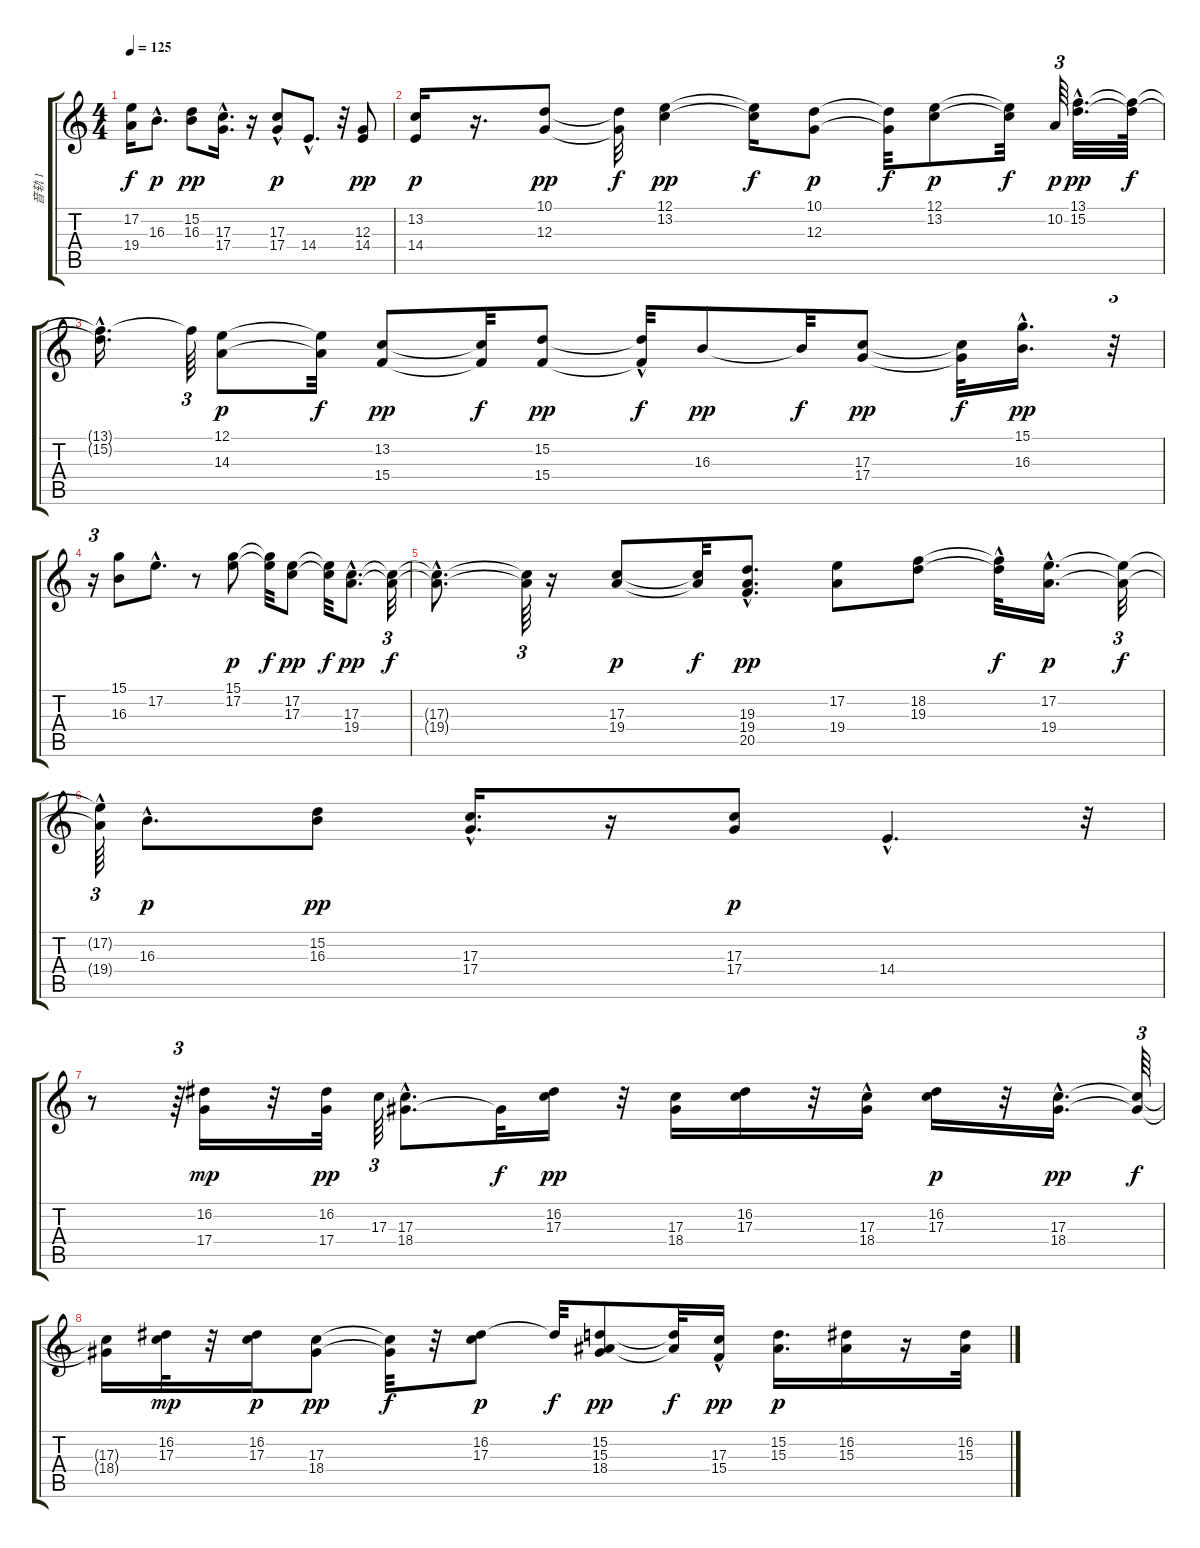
\track ("音轨 1" "音轨 1") {instrument electricpiano1}
\staff {score tabs}
\tuning (E4 B3 G3 D3 A2 E2) {hide}
\ts (4 4)
\tempo 125
\clef g2
\ks c
(17.2{t} 19.4{t}).16{dy f} 16.3{hac}.8{d dy p} (15.2 16.3).8{dy pp} (17.3{hac} 17.4{hac}).16{d} r.16 (17.3{hac} 17.4).8{dy p} 14.4{hac}.8{d} r.32 (12.3 14.4).8{dy pp} |
(13.2 14.4).16{dy p} r.16{d} (10.1 12.3).8{dy pp} (10.1{t} 12.3{t}).32{dy f} (12.1 13.2).4{dy pp} (12.1{t} 13.2{t}).16{dy f} (10.1 12.3).8{dy p} (10.1{t} 12.3{t}).32{dy f} (12.1 13.2).8{dy p} (12.1{t} 13.2{t}).32{dy f} 10.2.64{tu (3 2) dy p} (13.1{hac} 15.2{hac}).32{d dy pp} (13.1{t} 15.2{t}).64{dy f} |
(13.1{hac t} 15.2{hac t}).16{d} 13.1{t}.64{tu (3 2)} (12.1 14.3).8{dy p} (12.1{t} 14.3{t}).32{dy f} (13.2 15.4).8{dy pp} (13.2{t} 15.4{t}).32{dy f} (15.2 15.4).8{dy pp} (15.2{hac t} 15.4{t}).32{dy f} 16.3.8{dy pp} 16.3{t}.32{dy f} (17.3 17.4).8{dy pp} (17.3{t} 17.4{t}).32{dy f} (15.1 16.3{hac}).16{d dy pp} r.32{tu (3 2)} |
r.16{tu (3 2)} (15.1 16.3).8 17.2{hac}.8{d} r.8 (15.1 17.2).8{dy p} (15.1{t} 17.2{t}).32{dy f} (17.2 17.3).8{dy pp} (17.2{t} 17.3{t}).32{dy f} (17.3{hac} 19.4{hac}).8{d dy pp} (17.3{t} 19.4{t}).32{tu (3 2) dy f} |
(17.3{hac t} 19.4{hac t}).8{d} (17.3{t} 19.4{t}).64{tu (3 2)} r.16 (17.3 19.4).8{dy p} (17.3{t} 19.4{t}).32{dy f} (19.3{hac} 19.4 20.5{hac}).8{d dy pp} (17.2 19.4).8 (18.2 19.3).8 (18.2{hac t} 19.3{t}).32{dy f} (17.2{hac} 19.4{hac}).16{d dy p} (17.2{t} 19.4{t}).32{tu (3 2) dy f} |
(17.2{hac t} 19.4{t}).64{tu (3 2)} 16.3{hac}.8{d dy p} (15.2 16.3).8{dy pp} (17.3{hac} 17.4{hac}).16{d} r.16 (17.3 17.4).8{dy p} 14.4{hac}.4{d} r.32{tu (3 2)} |
r.8 r.64{tu (3 2)} (16.2 17.4).16{dy mp} r.32 (16.2 17.4).32{dy pp} 17.3.64{tu (3 2)} (17.3 18.4{hac}).8{d} 18.4{t}.32{dy f} (16.2 17.3).16{dy pp} r.32 (17.3 18.4).16 (16.2 17.3).16 r.32 (17.3 18.4{hac}).16 (16.2 17.3).16{dy p} r.32 (17.3{hac} 18.4{hac}).16{d dy pp} (17.3{t} 18.4{t}).64{tu (3 2) dy f} |
(17.3{t} 18.4{t}).16 (16.2 17.3).32{dy mp} r.32 (16.2 17.3).16{dy p} (17.3 18.4).8{dy pp} (17.3{t} 18.4{t}).32{dy f} r.32 (16.2 17.3).8{dy p} 16.2{t}.32{dy f} (15.2 15.3 18.4).8{dy pp} (15.2{t} 15.3{t}).32{dy f} (17.3 15.4{hac}).16{dy pp} (15.2 15.3).16{d dy p} (16.2 15.3).16 r.16 (16.2 15.3).32
